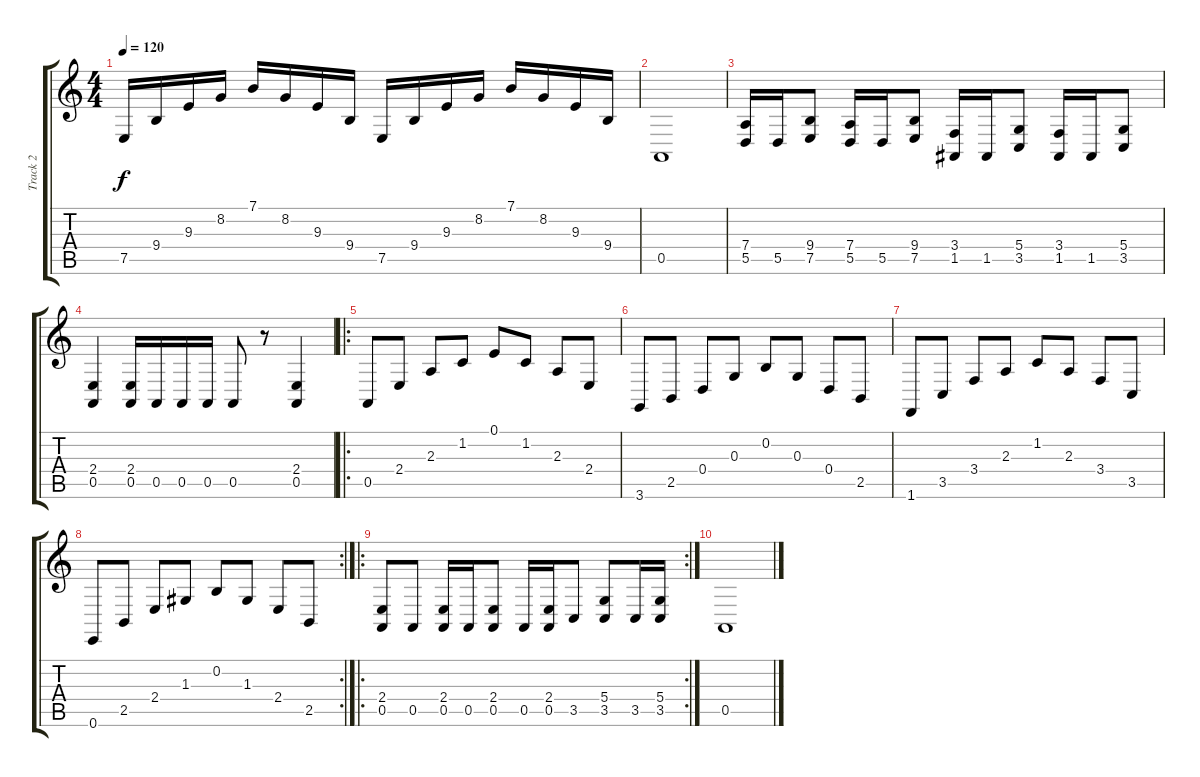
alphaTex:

\track ("Track 2" "Track 2") {instrument pizzicatostrings}
\staff {score tabs}
\tuning (E4 B3 G3 D3 A2 E2) {hide}
\ts (4 4)
\tempo 120
\clef g2
\ks c
7.5.16{dy f} 9.4.16 9.3.16 8.2.16 7.1.16 8.2.16 9.3.16 9.4.16 7.5.16 9.4.16 9.3.16 8.2.16 7.1.16 8.2.16 9.3.16 9.4.16 |
0.5.1 |
(7.4 5.5).16 5.5.16 (9.4 7.5).8 (7.4 5.5).16 5.5.16 (9.4 7.5).8 (3.4 1.5).16 1.5.16 (5.4 3.5).8 (3.4 1.5).16 1.5.16 (5.4 3.5).8 |
(2.4 0.5).4 (2.4 0.5).16 0.5.16 0.5.16 0.5.16 0.5.8 r.8 (2.4 0.5).4 |
\ro
0.5.8 2.4.8 2.3.8 1.2.8 0.1.8 1.2.8 2.3.8 2.4.8 |
3.6.8 2.5.8 0.4.8 0.3.8 0.2.8 0.3.8 0.4.8 2.5.8 |
1.6.8 3.5.8 3.4.8 2.3.8 1.2.8 2.3.8 3.4.8 3.5.8 |
\rc 2
0.6.8 2.5.8 2.4.8 1.3.8 0.2.8 1.3.8 2.4.8 2.5.8 |
\ro
\rc 2
(2.4 0.5).8 0.5.8 (2.4 0.5).16 0.5.16 (2.4 0.5).8 0.5.16 (2.4 0.5).16 3.5.8 (5.4 3.5).8 3.5.16 (5.4 3.5).16 |
0.5.1
